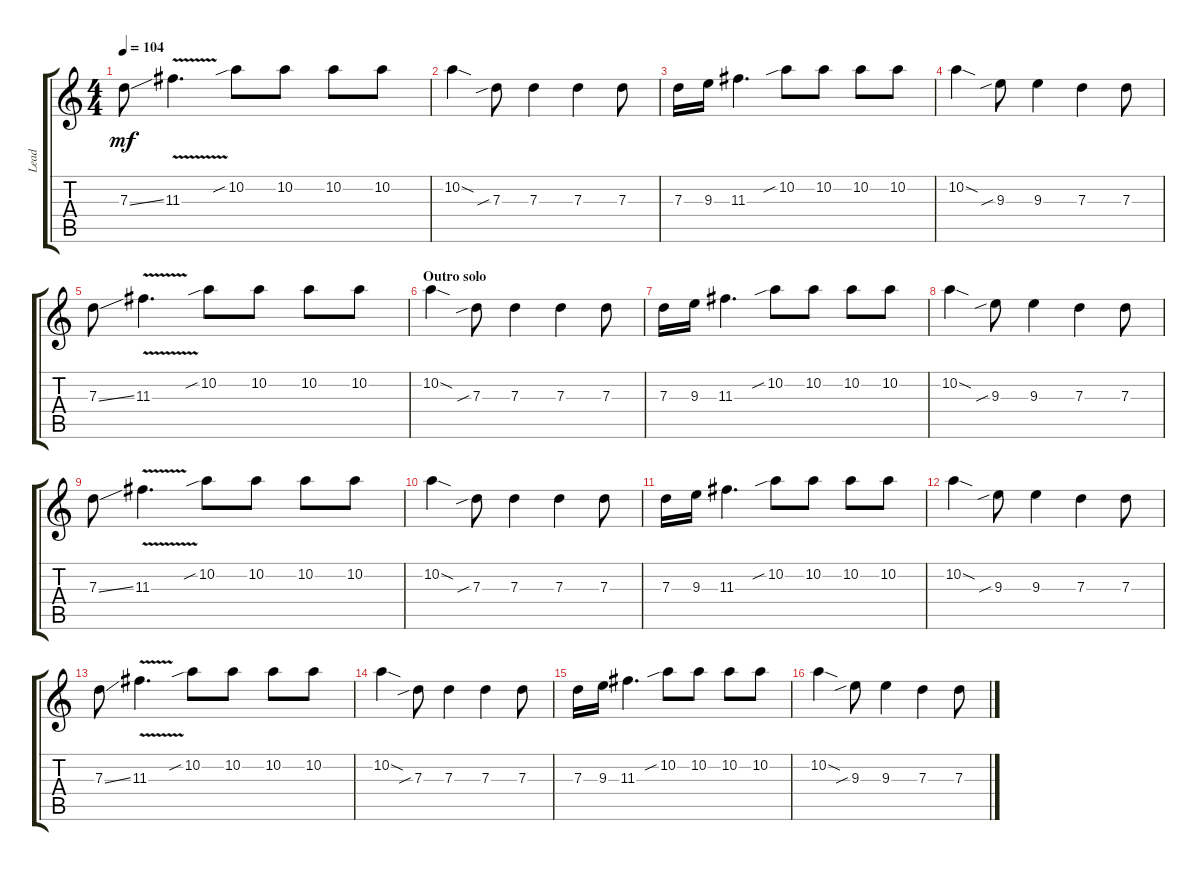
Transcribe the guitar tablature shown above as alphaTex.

\track ("Lead" "Lead") {instrument electricguitarclean}
\staff {score tabs}
\tuning (E4 B3 G3 D3 A2 E2) {hide}
\ts (4 4)
\tempo 104
\clef g2
\ks c
7.3{ss}.8{dy mf} 11.3{v}.4{d} 10.2{sib}.8 10.2.8 10.2.8 10.2.8 |
10.2{sod}.4 7.3{sib}.8 7.3.4 7.3.4 7.3.8 |
7.3.16 9.3.16 11.3.4{d} 10.2{sib}.8 10.2.8 10.2.8 10.2.8 |
10.2{sod}.4 9.3{sib}.8 9.3.4 7.3.4 7.3.8 |
7.3{ss}.8 11.3{v}.4{d} 10.2{sib}.8 10.2.8 10.2.8 10.2.8 |
\section ("" "Outro solo")
10.2{sod}.4 7.3{sib}.8 7.3.4 7.3.4 7.3.8 |
7.3.16 9.3.16 11.3.4{d} 10.2{sib}.8 10.2.8 10.2.8 10.2.8 |
10.2{sod}.4 9.3{sib}.8 9.3.4 7.3.4 7.3.8 |
7.3{ss}.8 11.3{v}.4{d} 10.2{sib}.8 10.2.8 10.2.8 10.2.8 |
10.2{sod}.4 7.3{sib}.8 7.3.4 7.3.4 7.3.8 |
7.3.16 9.3.16 11.3.4{d} 10.2{sib}.8 10.2.8 10.2.8 10.2.8 |
10.2{sod}.4 9.3{sib}.8 9.3.4 7.3.4 7.3.8 |
7.3{ss}.8 11.3{v}.4{d} 10.2{sib}.8 10.2.8 10.2.8 10.2.8 |
10.2{sod}.4 7.3{sib}.8 7.3.4 7.3.4 7.3.8 |
7.3.16 9.3.16 11.3.4{d} 10.2{sib}.8 10.2.8 10.2.8 10.2.8 |
10.2{sod}.4 9.3{sib}.8 9.3.4 7.3.4 7.3.8
